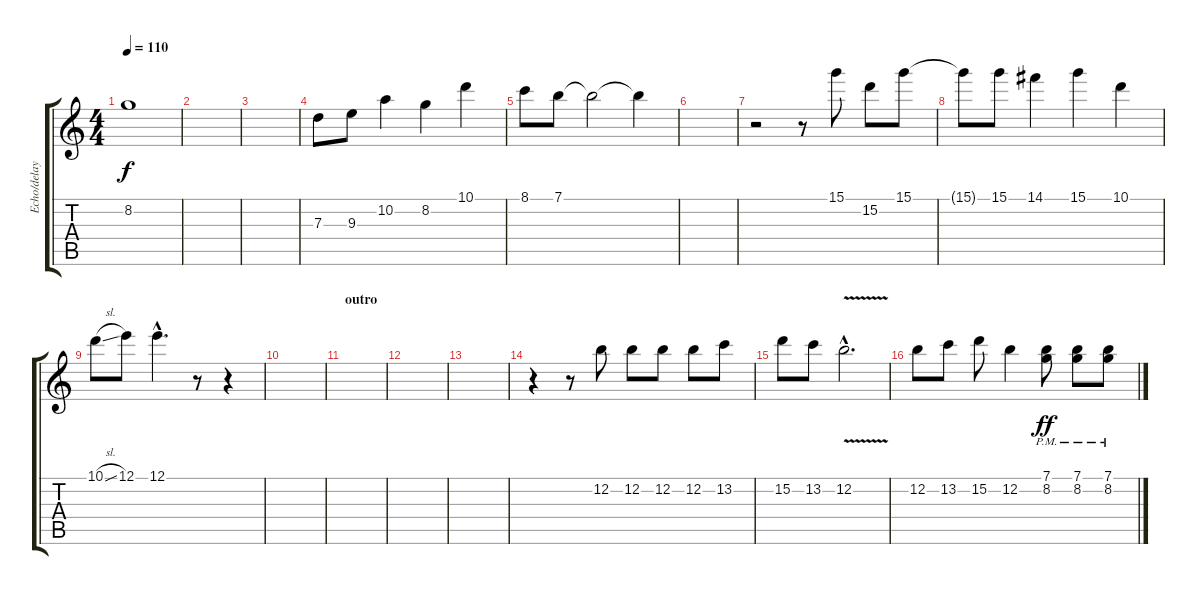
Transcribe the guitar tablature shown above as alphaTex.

\track ("Echo/delay FX" "Echo/delay") {instrument overdrivenguitar}
\staff {score tabs}
\tuning (E4 B3 G3 D3 A2 E2) {hide}
\ts (4 4)
\tempo 110
\clef g2
\ks c
8.2.1{dy f} |
|
|
7.3.8 9.3.8 10.2.4 8.2.4 10.1.4 |
8.1.8 7.1.8 7.1{t}.2 7.1{t}.4 |
|
r.2 r.8 15.1.8 15.2.8 15.1.8 |
15.1{t}.8 15.1.8 14.1.4 15.1.4 10.1.4 |
10.1{sl}.8 12.1.8 12.1{hac}.4{d} r.8 r.4 |
|
\section ("" "outro")
|
|
|
r.4{volume 8} r.8 12.2.8 12.2.8 12.2.8 12.2.8 13.2.8 |
15.2.8 13.2.8 12.2{v hac}.2{d} |
12.2.8 13.2.8 15.2.8 12.2.4 (7.1{pm} 8.2{pm}).8{dy ff} (7.1{pm} 8.2{pm}).8 (7.1{pm} 8.2{pm}).8
